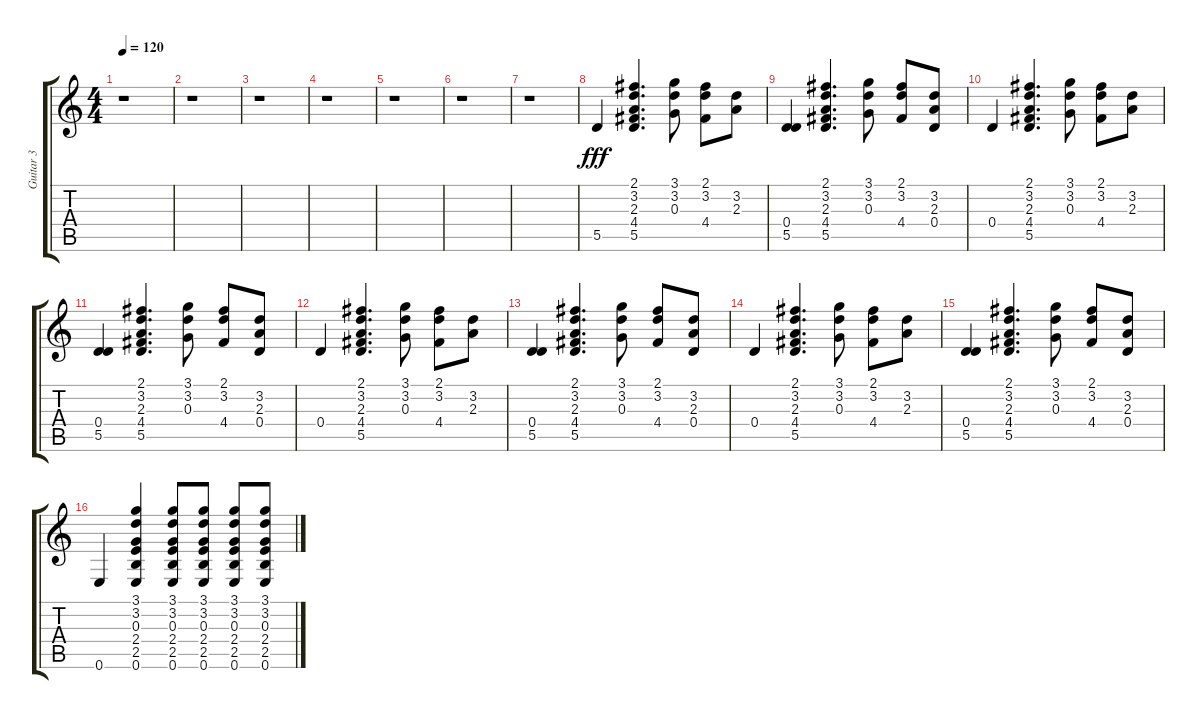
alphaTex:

\track ("Guitar 3" "Guitar 3") {instrument acousticguitarsteel}
\staff {score tabs}
\tuning (E4 B3 G3 D3 A2 E2) {hide}
\ts (4 4)
\tempo 120
\clef g2
\ks c
r.1{dy fff} |
r.1 |
r.1 |
r.1 |
r.1 |
r.1 |
r.1 |
5.5.4 (2.1 3.2 2.3 4.4 5.5).4{d} (3.1 3.2 0.3).8 (2.1 3.2 4.4).8 (3.2 2.3).8 |
(0.4 5.5).4 (2.1 3.2 2.3 4.4 5.5).4{d} (3.1 3.2 0.3).8 (2.1 3.2 4.4).8 (3.2 2.3 0.4).8 |
0.4.4 (2.1 3.2 2.3 4.4 5.5).4{d} (3.1 3.2 0.3).8 (2.1 3.2 4.4).8 (3.2 2.3).8 |
(0.4 5.5).4 (2.1 3.2 2.3 4.4 5.5).4{d} (3.1 3.2 0.3).8 (2.1 3.2 4.4).8 (3.2 2.3 0.4).8 |
0.4.4 (2.1 3.2 2.3 4.4 5.5).4{d} (3.1 3.2 0.3).8 (2.1 3.2 4.4).8 (3.2 2.3).8 |
(0.4 5.5).4 (2.1 3.2 2.3 4.4 5.5).4{d} (3.1 3.2 0.3).8 (2.1 3.2 4.4).8 (3.2 2.3 0.4).8 |
0.4.4 (2.1 3.2 2.3 4.4 5.5).4{d} (3.1 3.2 0.3).8 (2.1 3.2 4.4).8 (3.2 2.3).8 |
(0.4 5.5).4 (2.1 3.2 2.3 4.4 5.5).4{d} (3.1 3.2 0.3).8 (2.1 3.2 4.4).8 (3.2 2.3 0.4).8 |
0.6.4 (3.1 3.2 0.3 2.4 2.5 0.6).4 (3.1 3.2 0.3 2.4 2.5 0.6).8 (3.1 3.2 0.3 2.4 2.5 0.6).8 (3.1 3.2 0.3 2.4 2.5 0.6).8 (3.1 3.2 0.3 2.4 2.5 0.6).8
